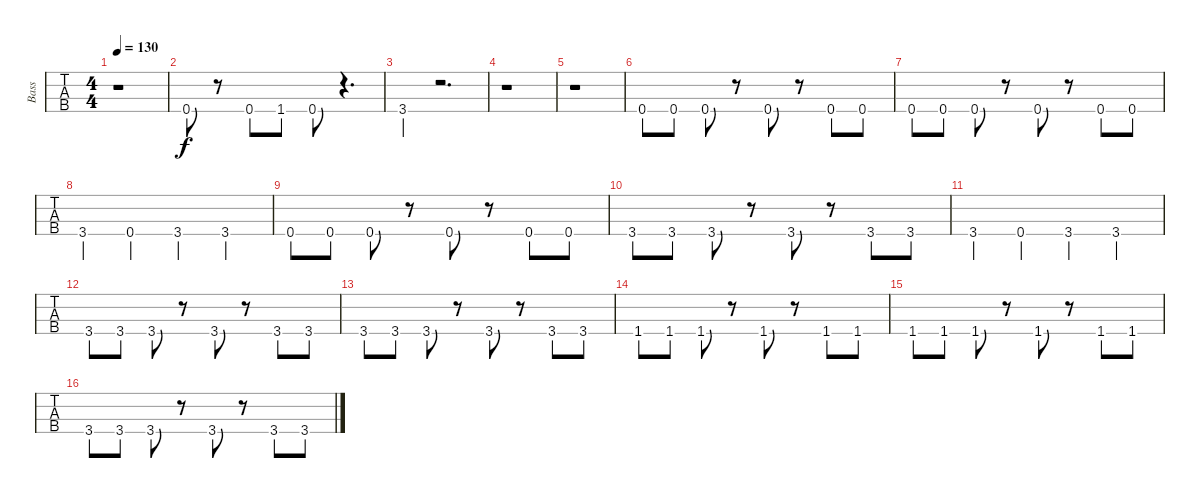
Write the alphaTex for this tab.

\track ("Bass" "Bass") {instrument electricbasspick}
\staff {tabs}
\tuning (G2 D2 A1 E1) {hide}
\ts (4 4)
\tempo 130
\clef f4
\ks c
r.1{dy f} |
0.4.8 r.8 0.4.8 1.4.8 0.4.8 r.4{d} |
3.4.4 r.2{d} |
r.1 |
r.1 |
0.4.8 0.4.8 0.4.8 r.8 0.4.8 r.8 0.4.8 0.4.8 |
0.4.8 0.4.8 0.4.8 r.8 0.4.8 r.8 0.4.8 0.4.8 |
3.4.4 0.4.4 3.4.4 3.4.4 |
0.4.8 0.4.8 0.4.8 r.8 0.4.8 r.8 0.4.8 0.4.8 |
3.4.8 3.4.8 3.4.8 r.8 3.4.8 r.8 3.4.8 3.4.8 |
3.4.4 0.4.4 3.4.4 3.4.4 |
3.4.8 3.4.8 3.4.8 r.8 3.4.8 r.8 3.4.8 3.4.8 |
3.4.8 3.4.8 3.4.8 r.8 3.4.8 r.8 3.4.8 3.4.8 |
1.4.8 1.4.8 1.4.8 r.8 1.4.8 r.8 1.4.8 1.4.8 |
1.4.8 1.4.8 1.4.8 r.8 1.4.8 r.8 1.4.8 1.4.8 |
3.4.8 3.4.8 3.4.8 r.8 3.4.8 r.8 3.4.8 3.4.8
